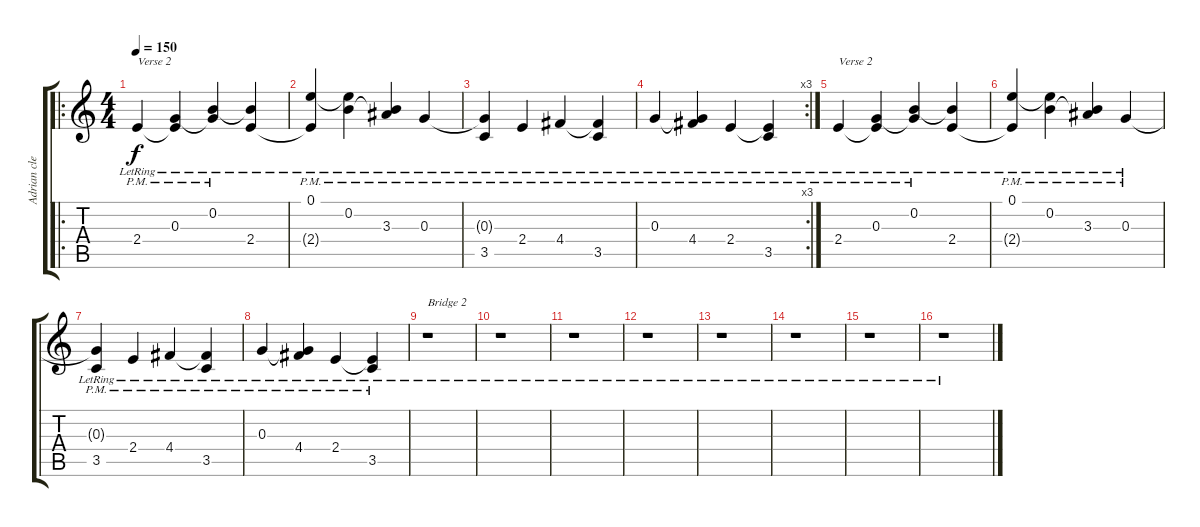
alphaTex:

\track ("Adrian clean guitar" "Adrian cle") {instrument electricguitarjazz}
\staff {score tabs}
\tuning (E4 B3 G3 D3 A2 E2) {hide}
\ro
\ts (4 4)
\tempo 150
\clef g2
\ks c
2.4{pm lr}.4{txt "Verse 2" dy f} (0.3{pm lr} 2.4{t}).4 (0.2{pm lr} 0.3{t}).4 (0.2{t} 2.4{lr}).4 |
(0.1{pm lr} 2.4{t}).4 (0.1{t} 0.2{pm lr}).4 (0.2{t} 3.3{pm lr}).4 0.3{pm lr}.4 |
(0.3{t} 3.5{pm lr}).4 2.4{pm lr}.4 4.4{pm lr}.4 (4.4{t} 3.5{pm lr}).4 |
\rc 3
0.3{pm lr}.4 (0.3{t} 4.4{pm lr}).4 2.4{pm lr}.4 (2.4{t} 3.5{pm lr}).4 |
2.4{pm lr}.4{txt "Verse 2"} (0.3{pm lr} 2.4{t}).4 (0.2{pm lr} 0.3{t}).4 (0.2{t} 2.4{lr}).4 |
(0.1{pm lr} 2.4{t}).4 (0.1{t} 0.2{pm lr}).4 (0.2{t} 3.3{pm lr}).4 0.3{pm lr}.4 |
(0.3{t} 3.5{pm lr}).4 2.4{pm lr}.4 4.4{pm lr}.4 (4.4{t} 3.5{pm lr}).4 |
0.3{pm lr}.4 (0.3{t} 4.4{pm lr}).4 2.4{pm lr}.4 (2.4{t} 3.5{pm lr}).4 |
r.1{txt "Bridge 2"} |
r.1 |
r.1 |
r.1 |
r.1 |
r.1 |
r.1 |
r.1
